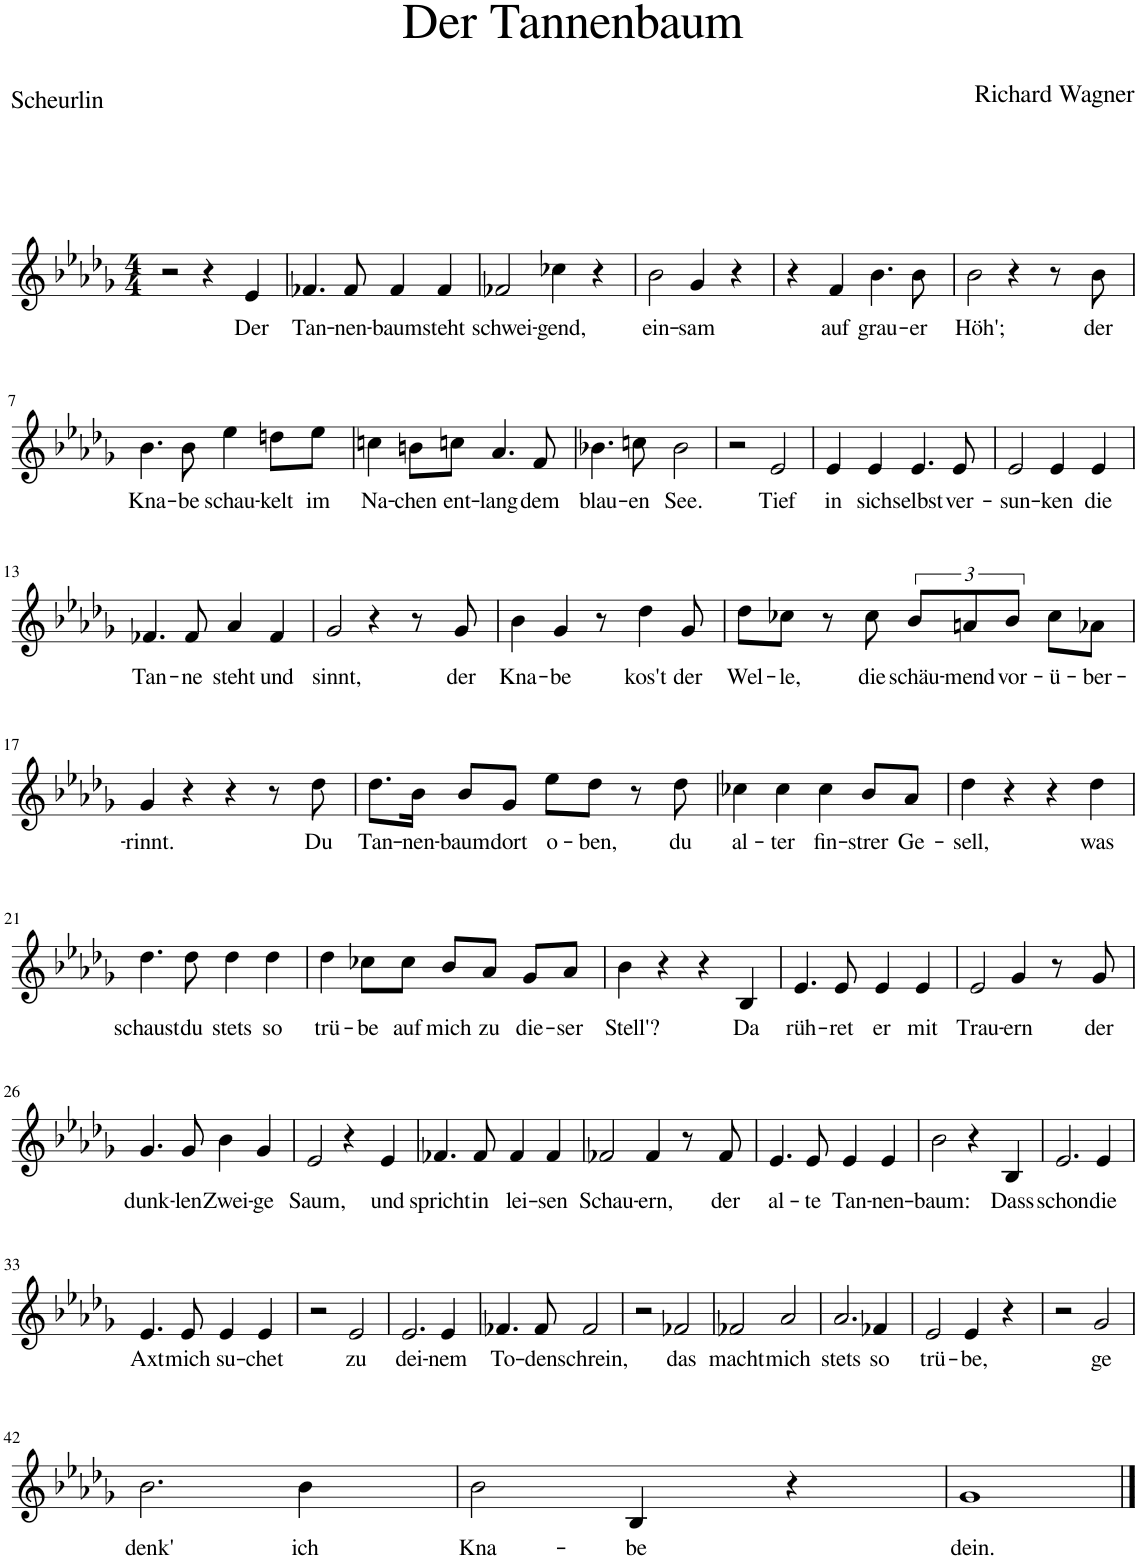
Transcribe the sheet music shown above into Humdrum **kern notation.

**kern	**text
*part1	*part1
*staff1	*staff1
*I"Piano	*
*I'Pno	*
*clefG2	*
*k[b-e-a-d-g-]	*
*M4/4	*
=1	=1
2r	.
4r	.
!	!LO:LY:b
4e-/	Der
=2	=2
!	!LO:LY:b
4.f-X/	Tan-
!	!LO:LY:b
8f-/	-nen-
!	!LO:LY:b
4f-/	-baum
!	!LO:LY:b
4f-/	steht
=3	=3
!	!LO:LY:b
2f-X/	schwei-
!	!LO:LY:b
4cc-X\	-gend,
4r	.
=4	=4
!	!LO:LY:b
2b-\	ein-
!	!LO:LY:b
4g-/	-sam
4r	.
=5	=5
4r	.
!	!LO:LY:b
4f/	auf
!	!LO:LY:b
4.b-\	grau-
!	!LO:LY:b
8b-\	-er
=6	=6
!	!LO:LY:b
2b-\	Höh';
4r	.
8r	.
!	!LO:LY:b
8b-\	der
!!LO:LB:g=z
=7	=7
!	!LO:LY:b
4.b-\	Kna-
!	!LO:LY:b
8b-\	-be
!	!LO:LY:b
4ee-\	schau-
!	!LO:LY:b
8ddn\L	-kelt
!	!LO:LY:b
8ee-\J	im
=8	=8
!	!LO:LY:b
4ccn\	Na-
!	!LO:LY:b
8bn\L	-chen
!	!LO:LY:b
8ccn\J	ent-
!	!LO:LY:b
4.a-/	-lang
!	!LO:LY:b
8f/	dem
=9	=9
!	!LO:LY:b
4.b-X\	blau-
!	!LO:LY:b
8ccn\	-en
!	!LO:LY:b
2b-\	See.
=10	=10
2r	.
!	!LO:LY:b
2e-/	Tief
=11	=11
!	!LO:LY:b
4e-/	in
!	!LO:LY:b
4e-/	sich
!	!LO:LY:b
4.e-/	selbst
!	!LO:LY:b
8e-/	ver-
=12	=12
!	!LO:LY:b
2e-/	-sun-
!	!LO:LY:b
4e-/	ken
!	!LO:LY:b
4e-/	die
!!LO:LB:g=z
=13	=13
!	!LO:LY:b
4.f-X/	Tan-
!	!LO:LY:b
8f-/	-ne
!	!LO:LY:b
4a-/	steht
!	!LO:LY:b
4f-/	und
=14	=14
!	!LO:LY:b
2g-/	sinnt,
4r	.
8r	.
!	!LO:LY:b
8g-/	der
=15	=15
!	!LO:LY:b
4b-\	Kna-
!	!LO:LY:b
4g-/	-be
8r	.
!	!LO:LY:b
4dd-\	kos't
!	!LO:LY:b
8g-/	der
=16	=16
!	!LO:LY:b
8dd-\L	Wel-
!	!LO:LY:b
8cc-X\J	-le,
8r	.
!	!LO:LY:b
8cc-\	die
!	!LO:LY:b
12b-/L	schäu-
!	!LO:LY:b
12an/	-mend
!	!LO:LY:b
12b-/J	vor-
!	!LO:LY:b
8cc-\L	-ü-
!	!LO:LY:b
8a-X\J	-ber-
!!LO:LB:g=z
=17	=17
!	!LO:LY:b
4g-/	-rinnt.
4r	.
4r	.
8r	.
!	!LO:LY:b
8dd-\	Du
=18	=18
!	!LO:LY:b
8.dd-\L	Tan-
!	!LO:LY:b
16b-\Jk	-nen-
!	!LO:LY:b
8b-/L	-baum
!	!LO:LY:b
8g-/J	dort
!	!LO:LY:b
8ee-\L	o-
!	!LO:LY:b
8dd-\J	-ben,
8r	.
!	!LO:LY:b
8dd-\	du
=19	=19
!	!LO:LY:b
4cc-X\	al-
!	!LO:LY:b
4cc-\	-ter
!	!LO:LY:b
4cc-\	fin-
!	!LO:LY:b
8b-/L	-strer
!	!LO:LY:b
8a-/J	Ge-
=20	=20
!	!LO:LY:b
4dd-\	-sell,
4r	.
4r	.
!	!LO:LY:b
4dd-\	was
!!LO:LB:g=z
=21	=21
!	!LO:LY:b
4.dd-\	schaust
!	!LO:LY:b
8dd-\	du
!	!LO:LY:b
4dd-\	stets
!	!LO:LY:b
4dd-\	so
=22	=22
!	!LO:LY:b
4dd-\	trü-
!	!LO:LY:b
8cc-X\L	-be
!	!LO:LY:b
8cc-\J	auf
!	!LO:LY:b
8b-/L	mich
!	!LO:LY:b
8a-/J	zu
!	!LO:LY:b
8g-/L	die-
!	!LO:LY:b
8a-/J	-ser
=23	=23
!	!LO:LY:b
4b-\	Stell'?
4r	.
4r	.
!	!LO:LY:b
4B-/	Da
=24	=24
!	!LO:LY:b
4.e-/	rüh-
!	!LO:LY:b
8e-/	-ret
!	!LO:LY:b
4e-/	er
!	!LO:LY:b
4e-/	mit
=25	=25
!	!LO:LY:b
2e-/	Trau-
!	!LO:LY:b
4g-/	-ern
8r	.
!	!LO:LY:b
8g-/	der
!!LO:LB:g=z
=26	=26
!	!LO:LY:b
4.g-/	dunk-
!	!LO:LY:b
8g-/	-len
!	!LO:LY:b
4b-\	Zwei-
!	!LO:LY:b
4g-/	-ge
=27	=27
!	!LO:LY:b
2e-/	Saum,
4r	.
!	!LO:LY:b
4e-/	und
=28	=28
!	!LO:LY:b
4.f-X/	spricht
!	!LO:LY:b
8f-/	in
!	!LO:LY:b
4f-/	lei-
!	!LO:LY:b
4f-/	-sen
=29	=29
!	!LO:LY:b
2f-X/	Schau-
!	!LO:LY:b
4f-/	-ern,
8r	.
!	!LO:LY:b
8f-/	der
=30	=30
!	!LO:LY:b
4.e-/	al-
!	!LO:LY:b
8e-/	-te
!	!LO:LY:b
4e-/	Tan-
!	!LO:LY:b
4e-/	-nen-
=31	=31
!	!LO:LY:b
2b-\	-baum:
4r	.
!	!LO:LY:b
4B-/	Dass
=32	=32
!	!LO:LY:b
2.e-/	schon
!	!LO:LY:b
4e-/	die
!!LO:LB:g=z
=33	=33
!	!LO:LY:b
4.e-/	Axt
!	!LO:LY:b
8e-/	mich
!	!LO:LY:b
4e-/	su-
!	!LO:LY:b
4e-/	-chet
=34	=34
2r	.
!	!LO:LY:b
2e-/	zu
=35	=35
!	!LO:LY:b
2.e-/	dei-
!	!LO:LY:b
4e-/	-nem
=36	=36
!	!LO:LY:b
4.f-X/	To-
!	!LO:LY:b
8f-/	-den
!	!LO:LY:b
2f-/	-schrein,
=37	=37
2r	.
!	!LO:LY:b
2f-X/	das
=38	=38
!	!LO:LY:b
2f-X/	macht
!	!LO:LY:b
2a-/	mich
=39	=39
!	!LO:LY:b
2.a-/	stets
!	!LO:LY:b
4f-X/	so
=40	=40
!	!LO:LY:b
2e-/	trü-
!	!LO:LY:b
4e-/	-be,
4r	.
=41	=41
2r	.
!	!LO:LY:b
2g-/	ge
!!LO:LB:g=z
=42	=42
!	!LO:LY:b
2.b-\	-denk'
!	!LO:LY:b
4b-\	ich
=43	=43
!	!LO:LY:b
2b-\	Kna-
!	!LO:LY:b
4B-/	-be
4r	.
=44	=44
!	!LO:LY:b
1g-	dein.
==	==
*-	*-
